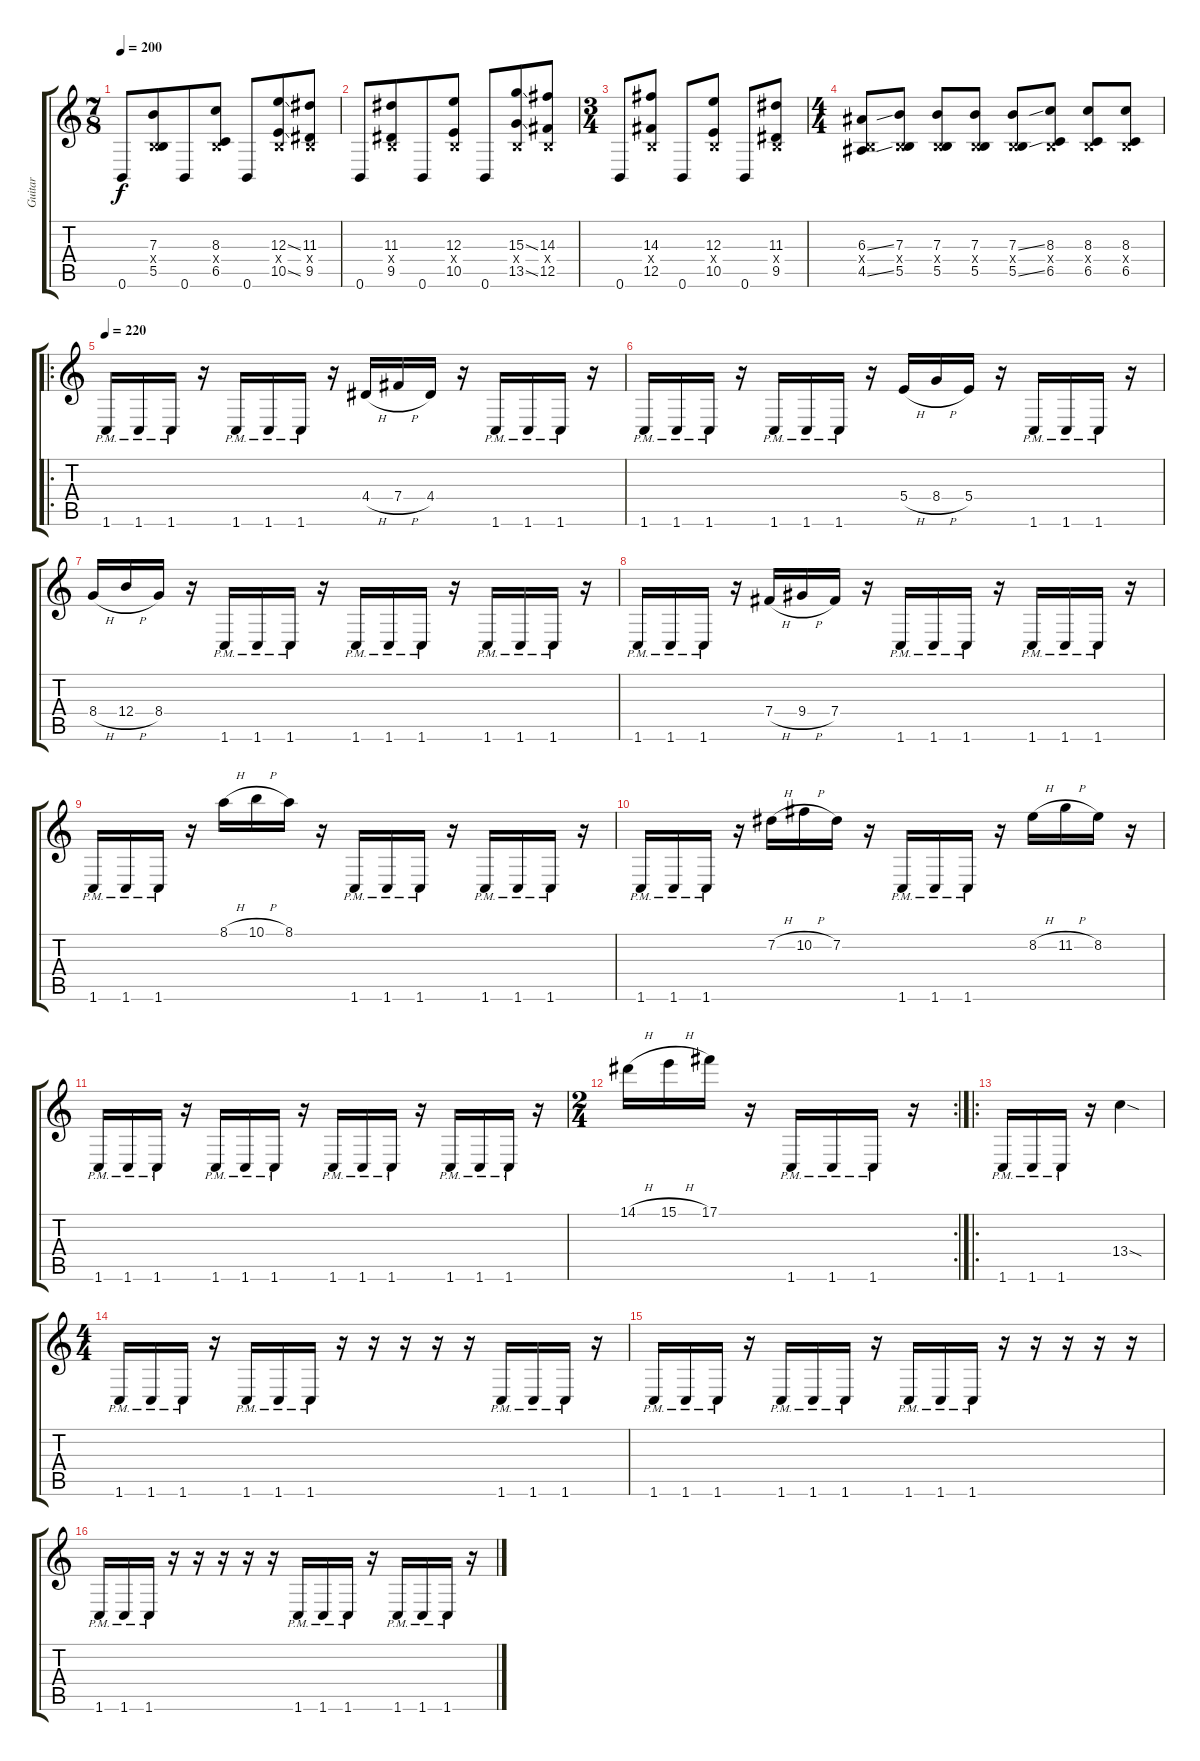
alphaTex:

\track ("Guitar" "Guitar") {instrument distortionguitar}
\staff {score tabs}
\tuning (Db4 Ab3 E3 B2 Gb2 B1) {hide}
\ts (7 8)
\tempo 200
\clef g2
\ks c
0.6.8{dy f} (7.3 0.4{x} 5.5).8 0.6.8 (8.3 0.4{x} 6.5).8 0.6.8 (12.3{ss} 0.4{x} 10.5{ss}).8 (11.3 0.4{x} 9.5).8 |
0.6.8 (11.3 0.4{x} 9.5).8 0.6.8 (12.3 0.4{x} 10.5).8 0.6.8 (15.3{ss} 0.4{x} 13.5{ss}).8 (14.3 0.4{x} 12.5).8 |
\ts (3 4)
0.6.8 (14.3 0.4{x} 12.5).8 0.6.8 (12.3 0.4{x} 10.5).8 0.6.8 (11.3 0.4{x} 9.5).8 |
\ts (4 4)
(6.3{ss} 0.4{x} 4.5{ss}).8 (7.3 0.4{x} 5.5).8 (7.3 0.4{x} 5.5).8 (7.3 0.4{x} 5.5).8 (7.3{ss} 0.4{x} 5.5{ss}).8 (8.3 0.4{x} 6.5).8 (8.3 0.4{x} 6.5).8 (8.3 0.4{x} 6.5).8 |
\ro
\tempo 220
1.6{pm}.16 1.6{pm}.16 1.6{pm}.16 r.16 1.6{pm}.16 1.6{pm}.16 1.6{pm}.16 r.16 4.4{h}.16 7.4{h}.16 4.4.16 r.16 1.6{pm}.16 1.6{pm}.16 1.6{pm}.16 r.16 |
1.6{pm}.16 1.6{pm}.16 1.6{pm}.16 r.16 1.6{pm}.16 1.6{pm}.16 1.6{pm}.16 r.16 5.4{h}.16 8.4{h}.16 5.4.16 r.16 1.6{pm}.16 1.6{pm}.16 1.6{pm}.16 r.16 |
8.4{h}.16 12.4{h}.16 8.4.16 r.16 1.6{pm}.16 1.6{pm}.16 1.6{pm}.16 r.16 1.6{pm}.16 1.6{pm}.16 1.6{pm}.16 r.16 1.6{pm}.16 1.6{pm}.16 1.6{pm}.16 r.16 |
1.6{pm}.16 1.6{pm}.16 1.6{pm}.16 r.16 7.4{h}.16 9.4{h}.16 7.4.16 r.16 1.6{pm}.16 1.6{pm}.16 1.6{pm}.16 r.16 1.6{pm}.16 1.6{pm}.16 1.6{pm}.16 r.16 |
1.6{pm}.16 1.6{pm}.16 1.6{pm}.16 r.16 8.1{h}.16 10.1{h}.16 8.1.16 r.16 1.6{pm}.16 1.6{pm}.16 1.6{pm}.16 r.16 1.6{pm}.16 1.6{pm}.16 1.6{pm}.16 r.16 |
1.6{pm}.16 1.6{pm}.16 1.6{pm}.16 r.16 7.2{h}.16 10.2{h}.16 7.2.16 r.16 1.6{pm}.16 1.6{pm}.16 1.6{pm}.16 r.16 8.2{h}.16 11.2{h}.16 8.2.16 r.16 |
1.6{pm}.16 1.6{pm}.16 1.6{pm}.16 r.16 1.6{pm}.16 1.6{pm}.16 1.6{pm}.16 r.16 1.6{pm}.16 1.6{pm}.16 1.6{pm}.16 r.16 1.6{pm}.16 1.6{pm}.16 1.6{pm}.16 r.16 |
\rc 2
\ts (2 4)
14.1{h}.16 15.1{h}.16 17.1.16 r.16 1.6{pm}.16 1.6{pm}.16 1.6{pm}.16 r.16 |
\ro
1.6{pm}.16 1.6{pm}.16 1.6{pm}.16 r.16 13.4{sod}.4 |
\ts (4 4)
1.6{pm}.16 1.6{pm}.16 1.6{pm}.16 r.16 1.6{pm}.16 1.6{pm}.16 1.6{pm}.16 r.16 r.16 r.16 r.16 r.16 1.6{pm}.16 1.6{pm}.16 1.6{pm}.16 r.16 |
1.6{pm}.16 1.6{pm}.16 1.6{pm}.16 r.16 1.6{pm}.16 1.6{pm}.16 1.6{pm}.16 r.16 1.6{pm}.16 1.6{pm}.16 1.6{pm}.16 r.16 r.16 r.16 r.16 r.16 |
1.6{pm}.16 1.6{pm}.16 1.6{pm}.16 r.16 r.16 r.16 r.16 r.16 1.6{pm}.16 1.6{pm}.16 1.6{pm}.16 r.16 1.6{pm}.16 1.6{pm}.16 1.6{pm}.16 r.16
